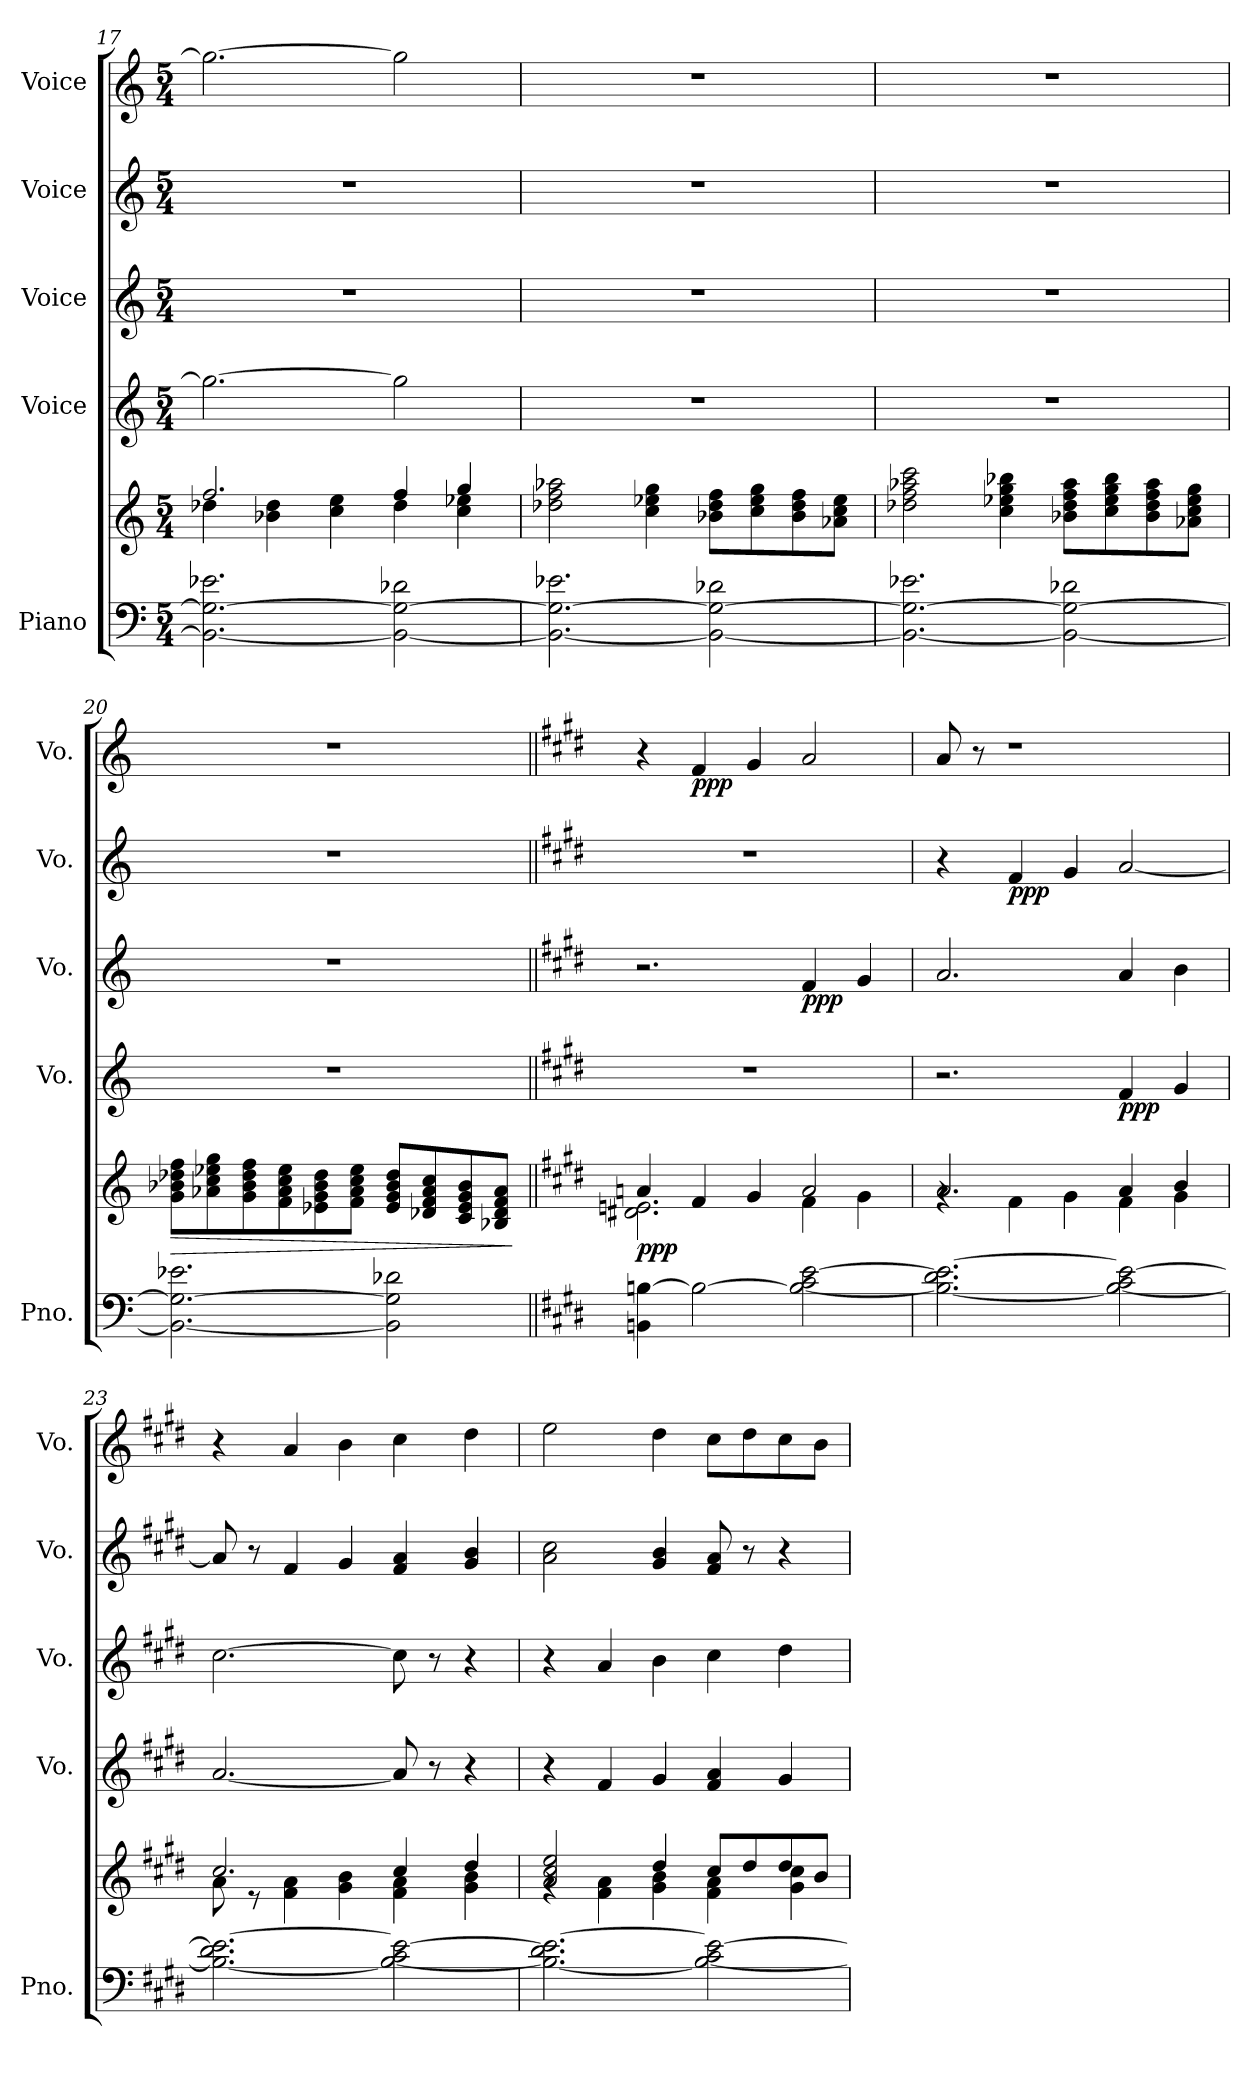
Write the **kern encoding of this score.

**kern	**kern	**dynam	**kern	**dynam	**kern	**dynam	**kern	**dynam	**kern	**dynam
*part5	*part5	*part5	*part4	*part4	*part3	*part3	*part2	*part2	*part1	*part1
*staff6	*staff5	*staff5/6	*staff4	*staff4	*staff3	*staff3	*staff2	*staff2	*staff1	*staff1
*I"Piano	*	*	*I"Voice	*	*I"Voice	*	*I"Voice	*	*I"Voice	*
*I'Pno.	*	*	*I'Vo.	*	*I'Vo.	*	*I'Vo.	*	*I'Vo.	*
!!LO:PB:g=z
*clefF4	*clefG2	*	*clefG2	*	*clefG2	*	*clefG2	*	*clefG2	*
*k[]	*k[]	*	*k[]	*	*k[]	*	*k[]	*	*k[]	*
*M5/4	*M5/4	*	*M5/4	*	*M5/4	*	*M5/4	*	*M5/4	*
=17	=17	=17	=17	=17	=17	=17	=17	=17	=17	=17
*	*^	*	*	*	*	*	*	*	*	*
2.BB-\_ 2.G\_ 2.e-X\	2.ff/	4dd-X\	.	2.gg\_	.	4%5r	.	4%5r	.	2.gg\_	.
.	.	4b-X\ 4dd-\	.	.	.	.	.	.	.	.	.
.	.	4cc\ 4ee\	.	.	.	.	.	.	.	.	.
2BB-\_ 2G\_ 2d-X\	4ff/	4dd-\	.	2gg\]	.	.	.	.	.	2gg\]	.
.	4gg/	4cc\ 4ee-X\	.	.	.	.	.	.	.	.	.
*	*v	*v	*	*	*	*	*	*	*	*	*
=18	=18	=18	=18	=18	=18	=18	=18	=18	=18	=18
2.BB-\_ 2.G\_ 2.e-X\	2dd-X\ 2ff\ 2aa-X\	.	4%5r	.	4%5r	.	4%5r	.	4%5r	.
.	4cc\ 4ee-X\ 4gg\	.	.	.	.	.	.	.	.	.
2BB-\_ 2G\_ 2d-X\	8b-X\ 8dd-\ 8ff\L	.	.	.	.	.	.	.	.	.
.	8cc\ 8ee-\ 8gg\	.	.	.	.	.	.	.	.	.
.	8b-\ 8dd-\ 8ff\	.	.	.	.	.	.	.	.	.
.	8a-X\ 8cc\ 8ee-\J	.	.	.	.	.	.	.	.	.
=19	=19	=19	=19	=19	=19	=19	=19	=19	=19	=19
2.BB-\_ 2.G\_ 2.e-X\	2dd-X\ 2ff\ 2aa-X\ 2ccc\	.	4%5r	.	4%5r	.	4%5r	.	4%5r	.
.	4cc\ 4ee-X\ 4gg\ 4bb-X\	.	.	.	.	.	.	.	.	.
2BB-\_ 2G\_ 2d-X\	8b-X\ 8dd-\ 8ff\ 8aa-\L	.	.	.	.	.	.	.	.	.
.	8cc\ 8ee-\ 8gg\ 8bb-\	.	.	.	.	.	.	.	.	.
.	8b-\ 8dd-\ 8ff\ 8aa-\	.	.	.	.	.	.	.	.	.
.	8a-X\ 8cc\ 8ee-\ 8gg\J	.	.	.	.	.	.	.	.	.
!!LO:LB:g=z
=20	=20	=20	=20	=20	=20	=20	=20	=20	=20	=20
!	!	!LO:HP:b	!	!	!	!	!	!	!	!
2.BB-\_ 2.G\_ 2.e-X\	8g\ 8b-X\ 8dd-X\ 8ff\L	>	4%5r	.	4%5r	.	4%5r	.	4%5r	.
.	8a-X\ 8cc\ 8ee-X\ 8gg\	.	.	.	.	.	.	.	.	.
.	8g\ 8b-\ 8dd-\ 8ff\	.	.	.	.	.	.	.	.	.
.	8f\ 8a-\ 8cc\ 8ee-\	.	.	.	.	.	.	.	.	.
.	8e-X\ 8g\ 8b-\ 8dd-\	.	.	.	.	.	.	.	.	.
.	8f\ 8a-\ 8cc\ 8ee-\J	.	.	.	.	.	.	.	.	.
2BB-\] 2G\] 2d-X\	8e-/ 8g/ 8b-/ 8dd-/L	.	.	.	.	.	.	.	.	.
.	8d-X/ 8f/ 8a-/ 8cc/	.	.	.	.	.	.	.	.	.
.	8c/ 8e-/ 8g/ 8b-/	.	.	.	.	.	.	.	.	.
.	8B-X/ 8d-/ 8f/ 8a-/J	.	.	.	.	.	.	.	.	.
.	.	]	.	.	.	.	.	.	.	.
=21||	=21||	=21||	=21||	=21||	=21||	=21||	=21||	=21||	=21||	=21||
*k[f#c#g#d#]	*k[f#c#g#d#]	*	*k[f#c#g#d#]	*	*k[f#c#g#d#]	*	*k[f#c#g#d#]	*	*k[f#c#g#d#]	*
*	*^	*	*	*	*	*	*	*	*	*
!	!	!	!LO:DY:b	!	!	!	!	!	!	!	!
4BBn\ [4Bn\	4an/	2.d#X\ 2.en\	ppp	4%5r	.	2.r	.	4%5r	.	4r	.
!	!	!	!	!	!	!	!	!	!	!	!LO:DY:b
2B\_	4f#/	.	.	.	.	.	.	.	.	4f#/	ppp
.	4g#/	.	.	.	.	.	.	.	.	4g#/	.
!	!	!	!	!	!	!	!LO:DY:b	!	!	!	!
2B\_ 2c#\ [2e\	2a/	4f#\	.	.	.	4f#/	ppp	.	.	2a/	.
.	.	4g#\	.	.	.	4g#/	.	.	.	.	.
=22	=22	=22	=22	=22	=22	=22	=22	=22	=22	=22	=22
2.B\_ 2.d#\ 2.e\_	2.a/	4rg	.	2.r	.	2.a/	.	4r	.	8a/	.
.	.	.	.	.	.	.	.	.	.	8r	.
!	!	!	!	!	!	!	!	!	!LO:DY:b	!	!
.	.	4f#\	.	.	.	.	.	4f#/	ppp	1r	.
.	.	4g#\	.	.	.	.	.	4g#/	.	.	.
!	!	!	!	!	!LO:DY:b	!	!	!	!	!	!
2B\_ 2c#\ 2e\_	4a/	4f#\	.	4f#/	ppp	4a/	.	[2a/	.	.	.
.	4b/	4g#\	.	4g#/	.	4b\	.	.	.	.	.
!!LO:PB:g=z
=23	=23	=23	=23	=23	=23	=23	=23	=23	=23	=23	=23
2.B\_ 2.d#\ 2.e\_	2.cc#/	8a\	.	[2.a/	.	[2.cc#\	.	8a/]	.	4r	.
.	.	8r	.	.	.	.	.	8r	.	.	.
.	.	4f#\ 4a\	.	.	.	.	.	4f#/	.	4a/	.
.	.	4g#\ 4b\	.	.	.	.	.	4g#/	.	4b\	.
2B\_ 2c#\ 2e\_	4cc#/	4f#\ 4a\	.	8a/]	.	8cc#\]	.	4f#/ 4a/	.	4cc#\	.
.	.	.	.	8r	.	8r	.	.	.	.	.
.	4dd#/	4g#\ 4b\	.	4r	.	4r	.	4g#/ 4b/	.	4dd#\	.
=24	=24	=24	=24	=24	=24	=24	=24	=24	=24	=24	=24
2.B\_ 2.d#\ 2.e\_	2a/ 2cc#/ 2ee/	4rg	.	4r	.	4r	.	2a\ 2cc#\	.	2ee\	.
.	.	4f#\ 4a\	.	4f#/	.	4a/	.	.	.	.	.
.	4dd#/	4g#\ 4b\	.	4g#/	.	4b\	.	4g#/ 4b/	.	4dd#\	.
2B\_ 2c#\ 2e\_	8cc#/L	4f#\ 4a\	.	4f#/ 4a/	.	4cc#\	.	8f#/ 8a/	.	8cc#\L	.
.	8dd#/	.	.	.	.	.	.	8r	.	8dd#\	.
.	8dd#/	4g#\ 4cc#\	.	4g#/	.	4dd#\	.	4r	.	8cc#\	.
.	8b/J	.	.	.	.	.	.	.	.	8b\J	.
*	*v	*v	*	*	*	*	*	*	*	*	*
=	=	=	=	=	=	=	=	=	=	=
*-	*-	*-	*-	*-	*-	*-	*-	*-	*-	*-
